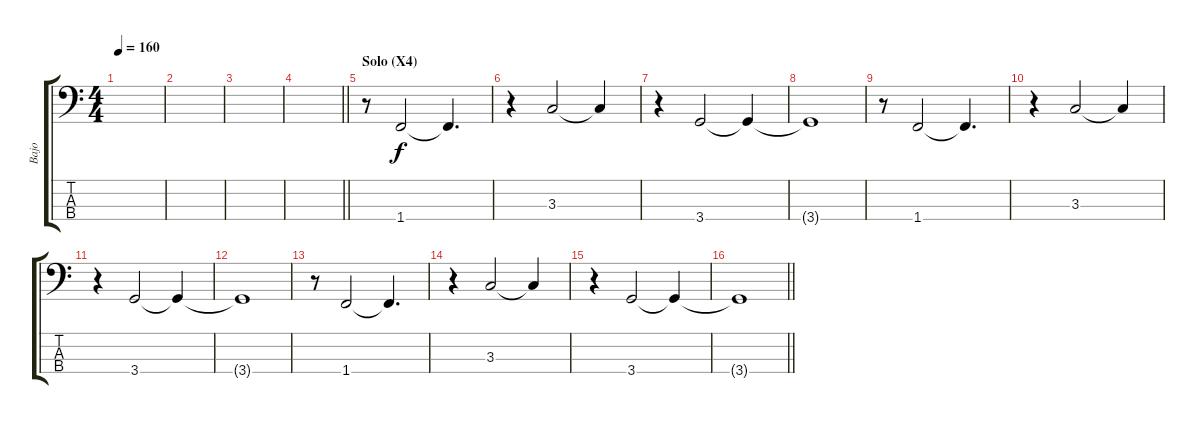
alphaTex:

\track ("Bajo" "Bajo") {instrument electricbasspick}
\staff {score tabs}
\tuning (G2 D2 A1 E1) {hide}
\ts (4 4)
\tempo 160
\clef f4
\ks c
|
|
|
\barLineRight lightlight
|
\section ("" "Solo (X4)")
r.8 1.4.2 1.4{t}.4{d} |
r.4 3.3.2 3.3{t}.4 |
r.4 3.4.2 3.4{t}.4 |
3.4{t}.1 |
r.8 1.4.2 1.4{t}.4{d} |
r.4 3.3.2 3.3{t}.4 |
r.4 3.4.2 3.4{t}.4 |
3.4{t}.1 |
r.8 1.4.2 1.4{t}.4{d} |
r.4 3.3.2 3.3{t}.4 |
r.4 3.4.2 3.4{t}.4 |
\barLineRight lightlight
3.4{t}.1
